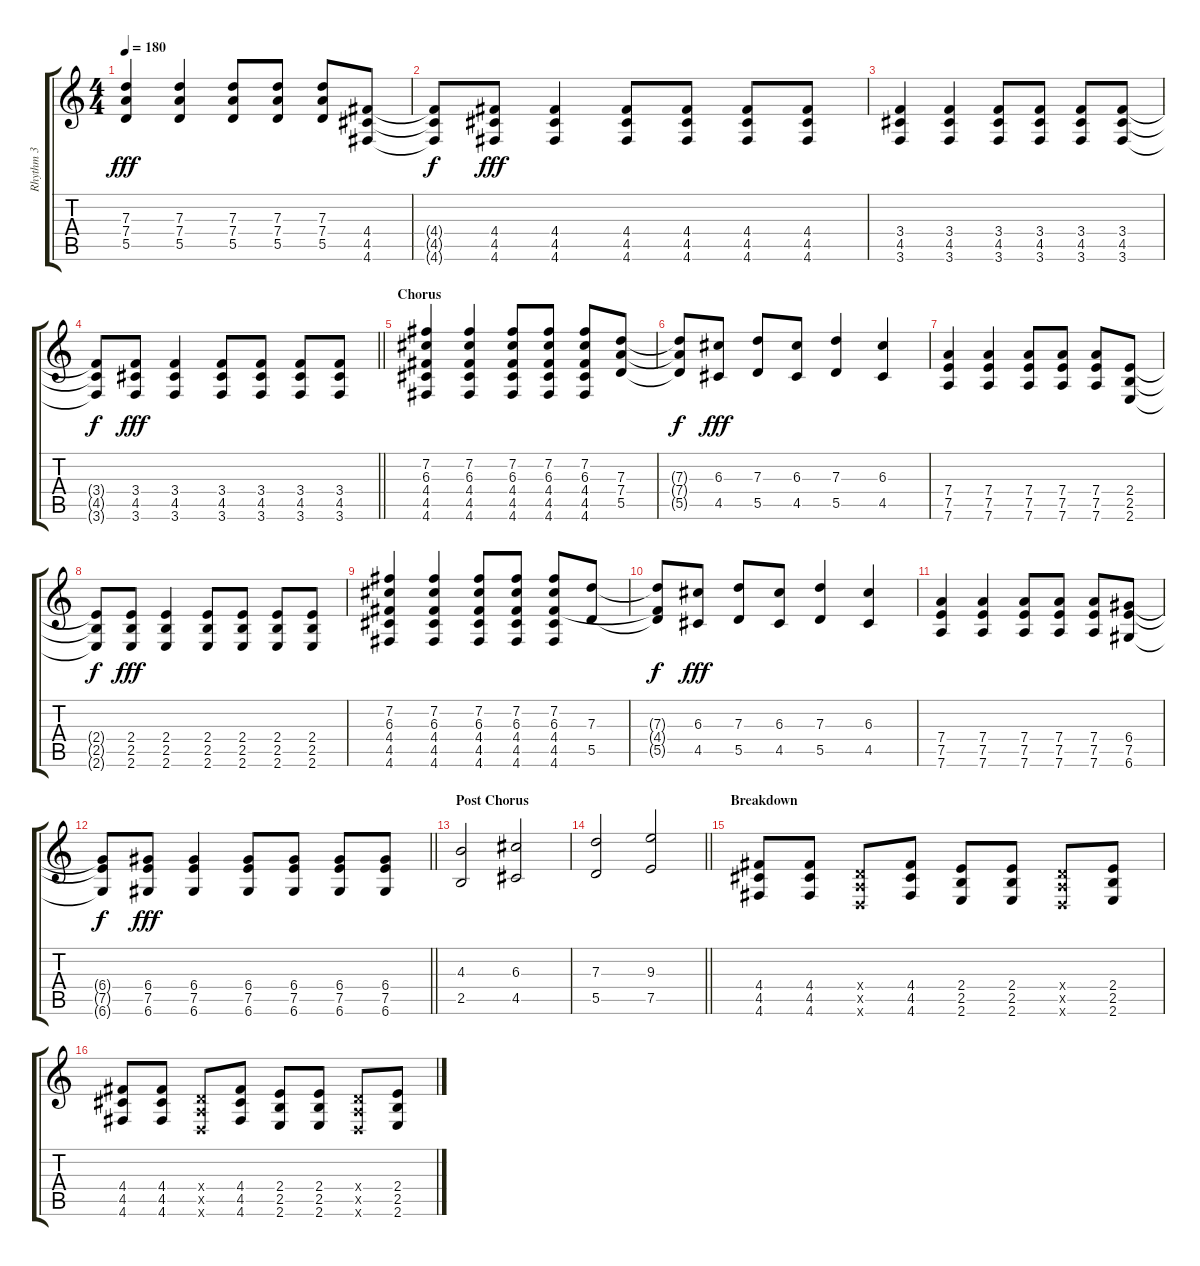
\track ("Rhythm 3" "Rhythm 3") {instrument overdrivenguitar}
\staff {score tabs}
\tuning (E4 B3 G3 D3 A2 D2) {hide}
\ts (4 4)
\tempo 180
\clef g2
\ks c
(7.3 7.4 5.5).4{dy fff} (7.3 7.4 5.5).4 (7.3 7.4 5.5).8 (7.3 7.4 5.5).8 (7.3 7.4 5.5).8 (4.4 4.5 4.6).8 |
(4.4{t} 4.5{t} 4.6{t}).8{dy f} (4.4 4.5 4.6).8{dy fff} (4.4 4.5 4.6).4 (4.4 4.5 4.6).8 (4.4 4.5 4.6).8 (4.4 4.5 4.6).8 (4.4 4.5 4.6).8 |
(3.4 4.5 3.6).4 (3.4 4.5 3.6).4 (3.4 4.5 3.6).8 (3.4 4.5 3.6).8 (3.4 4.5 3.6).8 (3.4 4.5 3.6).8 |
\barLineRight lightlight
(3.4{t} 4.5{t} 3.6{t}).8{dy f} (3.4 4.5 3.6).8{dy fff} (3.4 4.5 3.6).4 (3.4 4.5 3.6).8 (3.4 4.5 3.6).8 (3.4 4.5 3.6).8 (3.4 4.5 3.6).8 |
\section ("" "Chorus")
(7.2 6.3 4.4 4.5 4.6).4 (7.2 6.3 4.4 4.5 4.6).4 (7.2 6.3 4.4 4.5 4.6).8 (7.2 6.3 4.4 4.5 4.6).8 (7.2 6.3 4.4 4.5 4.6).8 (7.3 7.4 5.5).8 |
(7.3{t} 7.4{t} 5.5{t}).8{dy f} (6.3 4.5).8{dy fff} (7.3 5.5).8 (6.3 4.5).8 (7.3 5.5).4 (6.3 4.5).4 |
(7.4 7.5 7.6).4 (7.4 7.5 7.6).4 (7.4 7.5 7.6).8 (7.4 7.5 7.6).8 (7.4 7.5 7.6).8 (2.4 2.5 2.6).8 |
(2.4{t} 2.5{t} 2.6{t}).8{dy f} (2.4 2.5 2.6).8{dy fff} (2.4 2.5 2.6).4 (2.4 2.5 2.6).8 (2.4 2.5 2.6).8 (2.4 2.5 2.6).8 (2.4 2.5 2.6).8 |
(7.2 6.3 4.4 4.5 4.6).4 (7.2 6.3 4.4 4.5 4.6).4 (7.2 6.3 4.4 4.5 4.6).8 (7.2 6.3 4.4 4.5 4.6).8 (7.2 6.3 4.4 4.5 4.6).8 (7.3 5.5).8 |
(7.3{t} 4.4{t} 5.5{t}).8{dy f} (6.3 4.5).8{dy fff} (7.3 5.5).8 (6.3 4.5).8 (7.3 5.5).4 (6.3 4.5).4 |
(7.4 7.5 7.6).4 (7.4 7.5 7.6).4 (7.4 7.5 7.6).8 (7.4 7.5 7.6).8 (7.4 7.5 7.6).8 (6.4 7.5 6.6).8 |
\barLineRight lightlight
(6.4{t} 7.5{t} 6.6{t}).8{dy f} (6.4 7.5 6.6).8{dy fff} (6.4 7.5 6.6).4 (6.4 7.5 6.6).8 (6.4 7.5 6.6).8 (6.4 7.5 6.6).8 (6.4 7.5 6.6).8 |
\section ("" "Post Chorus")
(4.3 2.5).2 (6.3 4.5).2 |
\barLineRight lightlight
(7.3 5.5).2 (9.3 7.5).2 |
\section ("" "Breakdown")
(4.4 4.5 4.6).8 (4.4 4.5 4.6).8 (0.4{x} 0.5{x} 0.6{x}).8 (4.4 4.5 4.6).8 (2.4 2.5 2.6).8 (2.4 2.5 2.6).8 (0.4{x} 0.5{x} 0.6{x}).8 (2.4 2.5 2.6).8 |
(4.4 4.5 4.6).8 (4.4 4.5 4.6).8 (0.4{x} 0.5{x} 0.6{x}).8 (4.4 4.5 4.6).8 (2.4 2.5 2.6).8 (2.4 2.5 2.6).8 (0.4{x} 0.5{x} 0.6{x}).8 (2.4 2.5 2.6).8
